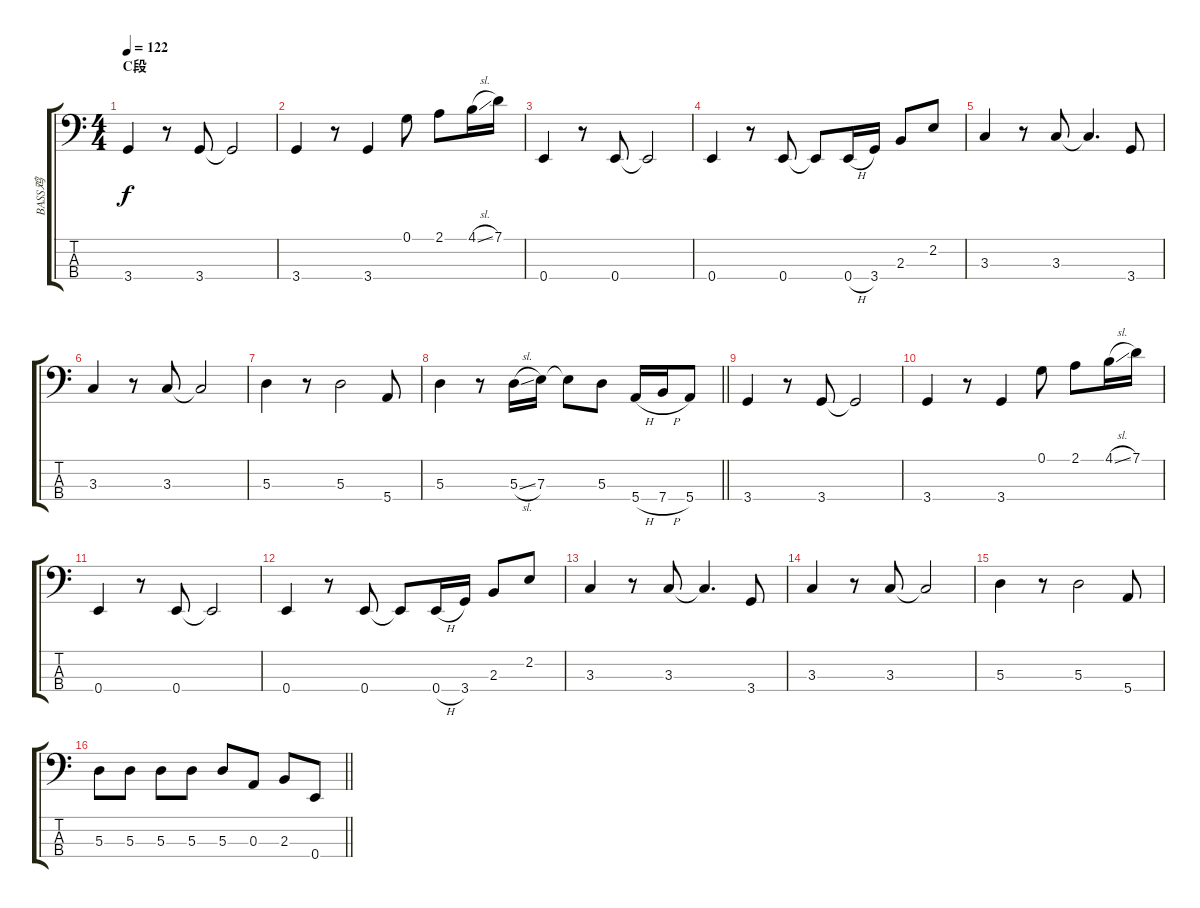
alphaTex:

\track ("BASS鸡" "BASS鸡") {instrument electricbassfinger}
\staff {score tabs}
\tuning (G2 D2 A1 E1) {hide}
\ts (4 4)
\section ("" "C段")
\tempo 122
\clef f4
\ks c
3.4.4{dy f} r.8 3.4.8 3.4{t}.2 |
3.4.4 r.8 3.4.4 0.1.8 2.1.8 4.1{sl}.16 7.1.16 |
0.4.4 r.8 0.4.8 0.4{t}.2 |
0.4.4 r.8 0.4.8 0.4{t}.8 0.4{h}.16 3.4.16 2.3.8 2.2.8 |
3.3.4 r.8 3.3.8 3.3{t}.4{d} 3.4.8 |
3.3.4 r.8 3.3.8 3.3{t}.2 |
5.3.4 r.8 5.3.2 5.4.8 |
\barLineRight lightlight
5.3.4 r.8 5.3{sl}.16 7.3.16 7.3{t}.8 5.3.8 5.4{h}.16 7.4{h}.16 5.4.8 |
3.4.4 r.8 3.4.8 3.4{t}.2 |
3.4.4 r.8 3.4.4 0.1.8 2.1.8 4.1{sl}.16 7.1.16 |
0.4.4 r.8 0.4.8 0.4{t}.2 |
0.4.4 r.8 0.4.8 0.4{t}.8 0.4{h}.16 3.4.16 2.3.8 2.2.8 |
3.3.4 r.8 3.3.8 3.3{t}.4{d} 3.4.8 |
3.3.4 r.8 3.3.8 3.3{t}.2 |
5.3.4 r.8 5.3.2 5.4.8 |
\barLineRight lightlight
5.3.8 5.3.8 5.3.8 5.3.8 5.3.8 0.3.8 2.3.8 0.4.8
